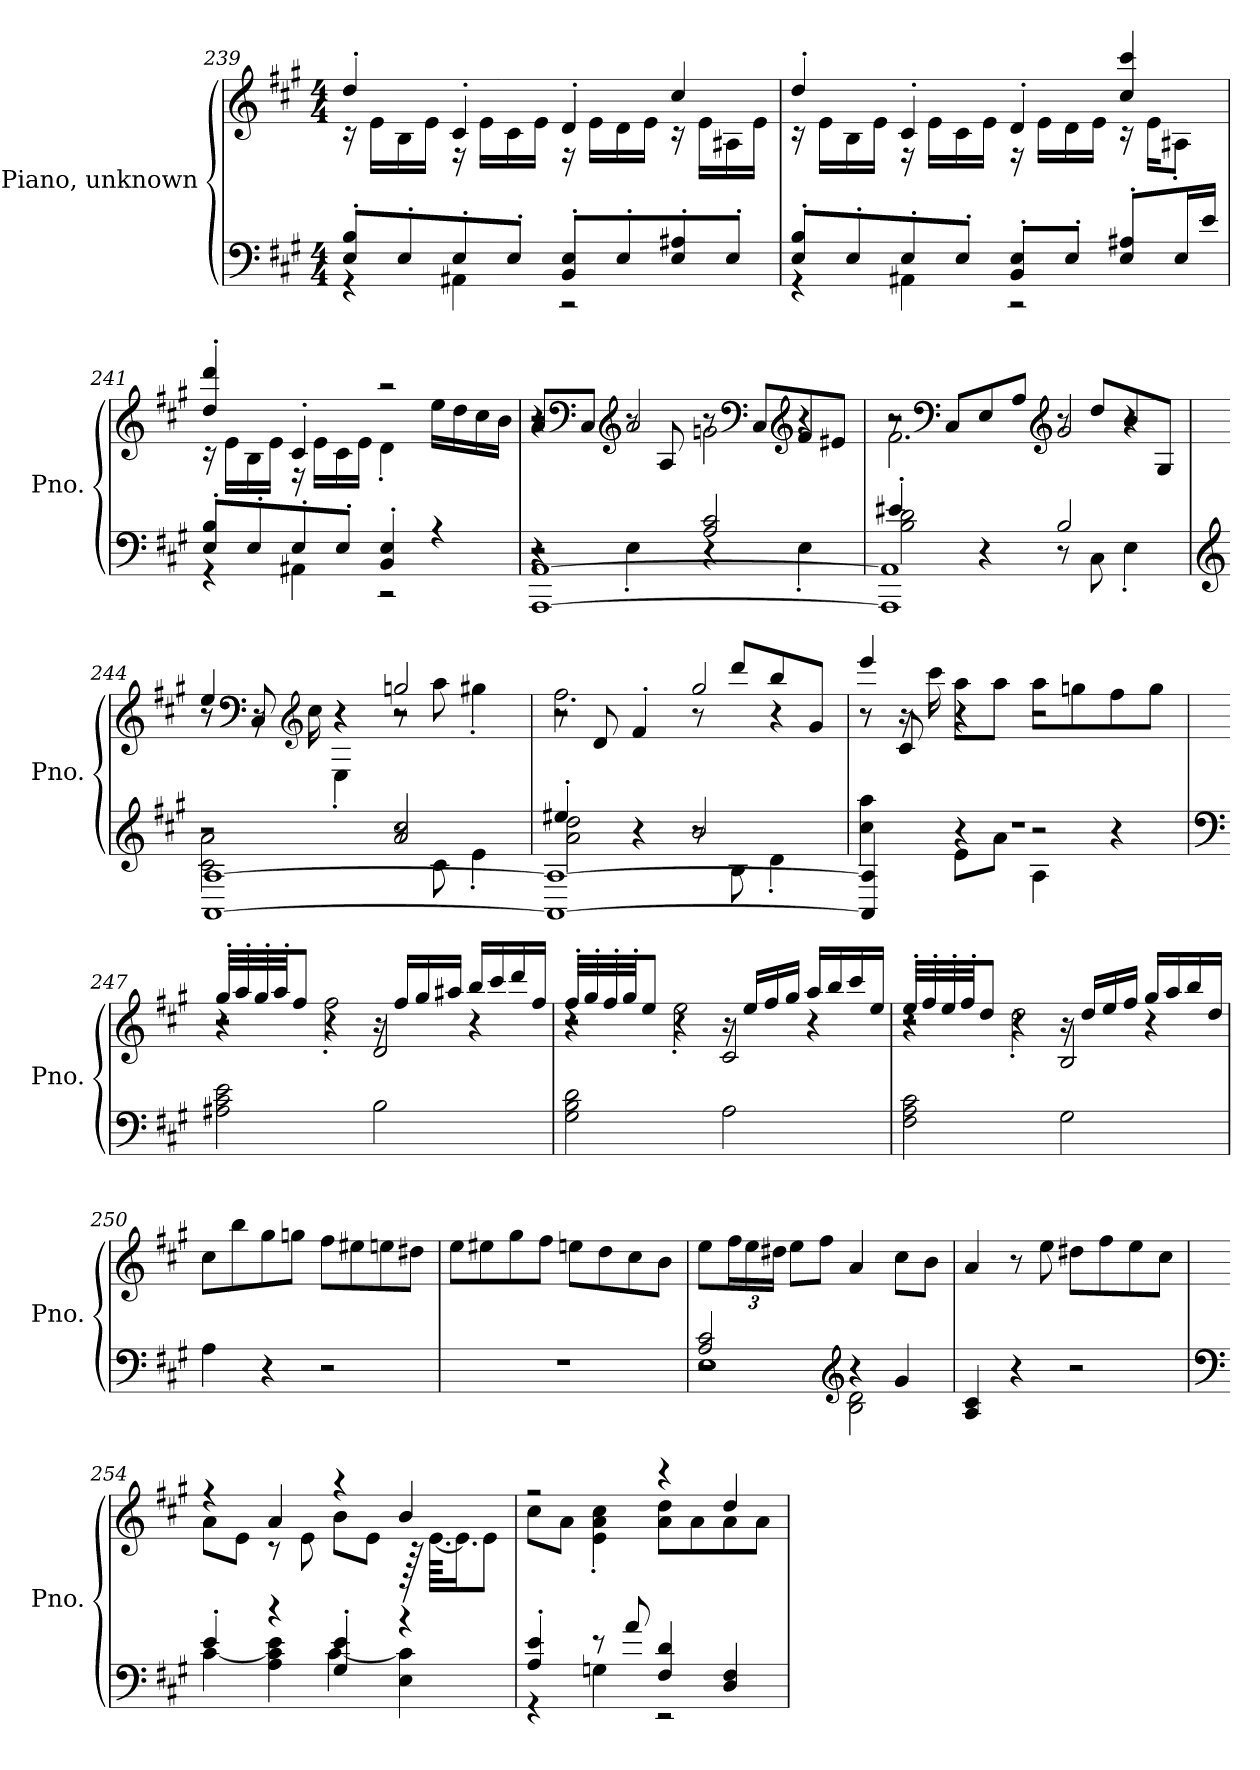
**kern	**kern
*part1	*part1
*staff2	*staff1
*I"Piano, unknown	*
*I'Pno.	*
*clefF4	*clefG2
*k[f#c#g#]	*k[f#c#g#]
*M4/4	*M4/4
=239	=239
*^	*^
8E/' 8B/'L	4r	4dd'/	16r
.	.	.	16e\LL
8E'/	.	.	16B\
.	.	.	16e\JJ
8E'/	4AA#X\	4c#'/	16r
.	.	.	16e\LL
8E'/J	.	.	16c#\
.	.	.	16e\JJ
8BB/' 8E/'L	2r	4d'/	16r
.	.	.	16e\LL
8E'/	.	.	16d\
.	.	.	16e\JJ
8E/' 8A#X/'	.	4cc#/	16r
.	.	.	16e\LL
8E'/J	.	.	16A#X\
.	.	.	16e\JJ
!!LO:LB:g=z	!!
=240	=240	=240	=240
8E/' 8B/'L	4r	4dd'/	16r
.	.	.	16e\LL
8E'/	.	.	16B\
.	.	.	16e\JJ
8E'/	4AA#X\	4c#'/	16r
.	.	.	16e\LL
8E'/J	.	.	16c#\
.	.	.	16e\JJ
8BB/' 8E/'L	2r	4d'/	16r
.	.	.	16e\LL
8E'/J	.	.	16d\
.	.	.	16e\JJ
8E/' 8A#X/'L	.	4cc#/ 4ccc#/	16r
.	.	.	16e\KL
16E/L	.	.	8A#X'\J
16e/JJ	.	.	.
=241	=241	=241	=241
8E/' 8B/'L	4r	4dd/' 4ddd/'	16r
.	.	.	16e\LL
8E'/	.	.	16B\
.	.	.	16e\JJ
8E'/	4AA#X\	4c#'/	16r
.	.	.	16e\LL
8E'/J	.	.	16c#\
.	.	.	16e\JJ
4BB/' 4E/'	2r	2r	4d'\
4r	.	.	16ee\LL
.	.	.	16dd\
.	.	.	16cc#\
.	.	.	16b\JJ
!!LO:LB:g=z
=242	=242	=242	=242
*	*^	*	*^
2r	4r	[1AAA [1AA	4r	2r	8a/L
*	*	*	*clefF4	*	*
.	.	.	.	.	8C#/J
*	*	*	*clefG2	*	*
.	4E'\	.	2a/	.	8r
.	.	.	.	.	8A/
2A/ 2c#/	4r	.	.	2gn\	8r
*	*	*	*clefF4	*	*
.	.	.	.	.	8C#/L
*	*	*	*clefG2	*	*
.	4E'\	.	4r	.	8f#/
.	.	.	.	.	8e#X/J
=243	=243	=243	=243	=243	=243
4e#X'/	2B\ 2d\	1AAA] 1AA]	2r	2.f#\	8r
*	*	*	*clefF4	*	*
.	.	.	.	.	8C#/L
4r	.	.	.	.	8E/
.	.	.	.	.	8A/J
*	*	*	*clefG2	*	*
2B/	8r	.	2g#/	.	8r
.	8C#\	.	.	.	8dd/L
.	4E'\	.	.	4r	8b/
.	.	.	.	.	8G#/J
!!LO:LB:g=z	!!	!!
=244	=244	=244	=244	=244	=244
*clefG2	*	*	*	*	*
2r	2c#\ 2a\	[1AA [1A	4ee/	8r	8r
*	*	*	*clefF4	*	*
.	.	.	.	16r	8C#/
*	*	*	*clefG2	*	*
.	.	.	.	16cc#\	.
.	.	.	4r	4E'\	4r
2a/ 2cc#/	8r	.	2ggn/	8r	2r
.	8c#\	.	.	8aa\	.
.	4e'\	.	.	4gg#X'\	.
=245	=245	=245	=245	=245	=245
4ee#X'/	2a\ 2dd\	1AA_ 1A_	2r	2.ff#\	8r
.	.	.	.	.	8d/
4r	.	.	.	.	4f#'/
2b/	8r	.	2gg#/	.	8r
.	8B\	.	.	.	8ddd/L
.	4d'\	.	.	4r	8bb/
.	.	.	.	.	8g#/J
=246	=246	=246	=246	=246	=246
1r	4cc#\ 4aa\	4AA/] 4A/]	4eee/	8r	8r
.	.	.	.	16r	8c#/
.	.	.	.	16ccc#\	.
.	8e\L	4r	4r	8aa\L	4r
.	8a\J	.	.	8aa\J	.
.	4A\	2r	2r	8aa\L	2r
.	.	.	.	8ggn\	.
.	4r	.	.	8ff#\	.
.	.	.	.	8gg\J	.
*v	*v	*v	*	*	*
!!LO:LB:g=z	!!	!!
=247	=247	=247	=247
*clefF4	*	*	*
2A#X\ 2c#\ 2e\	32gg#'/LLL	4r	2r
.	32aa'/	.	.
.	32gg#'/	.	.
.	32aa'/JJ	.	.
.	8ff#/J	.	.
.	4r	2ff#'\	.
2B\	16r	.	2d/
.	16ff#/LL	.	.
.	16gg#/	.	.
.	16aa#X/JJ	.	.
.	16bb/LL	4r	.
.	16ccc#/	.	.
.	16ddd/	.	.
.	16ff#/JJ	.	.
=248	=248	=248	=248
2G#\ 2B\ 2d\	32ff#'/LLL	4r	2r
.	32gg#'/	.	.
.	32ff#'/	.	.
.	32gg#'/JJ	.	.
.	8ee/J	.	.
.	4r	2ee'\	.
2A\	16r	.	2c#/
.	16ee/LL	.	.
.	16ff#/	.	.
.	16gg#/JJ	.	.
.	16aa/LL	4r	.
.	16bb/	.	.
.	16ccc#/	.	.
.	16ee/JJ	.	.
!!LO:LB:g=z	!!	!!
=249	=249	=249	=249
2F#\ 2A\ 2c#\	32ee'/LLL	4r	2r
.	32ff#'/	.	.
.	32ee'/	.	.
.	32ff#'/JJ	.	.
.	8dd/J	.	.
.	4r	2dd'\	.
2G#\	16r	.	2B/
.	16dd/LL	.	.
.	16ee/	.	.
.	16ff#/JJ	.	.
.	16gg#/LL	4r	.
.	16aa/	.	.
.	16bb/	.	.
.	16dd/JJ	.	.
*	*v	*v	*v
=250	=250
4A\	8cc#\L
.	8bb\
4r	8gg#\
.	8ggn\J
2r	8ff#\L
.	8ee#X\
.	8een\
.	8dd#X\J
=251	=251
1r	8ee\L
.	8ee#X\
.	8gg#\
.	8ff#\J
.	8een\L
.	8dd\
.	8cc#\
.	8b\J
!!LO:PB:g=z
=252	=252
*^	*
*	*^	*
2A/ 2c#/	2r	1E	8ee\L
*	*	*	*Xbrackettup
.	.	.	24ff#\L
.	.	.	24ee\
.	.	.	24dd#X\JJ
.	.	.	8ee\L
.	.	.	8ff#\J
*clefG2	*	*	*
4r	2B\ 2d\	.	4a/
4g#/	.	.	8cc#\L
.	.	.	8b\J
*v	*v	*v	*
=253	=253
4A/ 4c#/	4a/
4r	8r
.	8ee\
2r	8dd#X\L
.	8ff#\
.	8ee\
.	8cc#\J
=254	=254
*clefF4	*
*^	*^
4e'/	[4c#\	4r	8a\L
.	.	.	8e\J
4r	4A\ 4c#\] 4e\	4a/	8r
.	.	.	8e\
4G#/' 4e/'	[4c#\	4r	8b\L
.	.	.	8e\J
4r	4E\ 4c#\]	4b/	128r
.	.	.	[64.e\KKLL
.	.	.	16.e\J]
.	.	.	8e\J
=255	=255	=255	=255
4A/' 4e/'	4r	2r	8cc#\L
.	.	.	8a\J
8r	4Gn\	.	4e\' 4a\' 4cc#\'
8a/	.	.	.
4F#/ 4d/	2r	4r	8a\ 8dd\L
.	.	.	8a\
4D/ 4F#/	.	4dd/	8a\
.	.	.	8a\J
*v	*v	*	*
*	*v	*v
=	=
*-	*-
